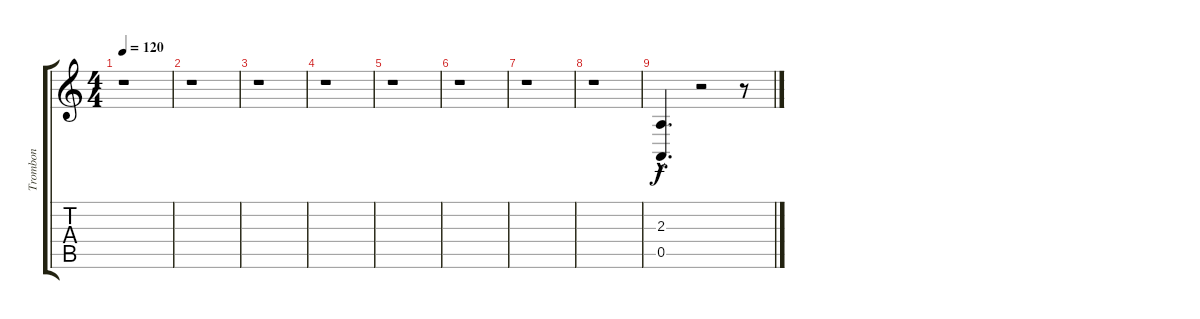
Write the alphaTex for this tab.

\track ("Trombon" "Trombon") {instrument trombone}
\staff {score tabs}
\tuning (E4 B3 G3 D3 A2 E2) {hide}
\ts (4 4)
\tempo 120
\clef g2
\ks c
r.1{dy f} |
r.1 |
r.1 |
r.1 |
r.1 |
r.1 |
r.1 |
r.1 |
(2.3{hac} 0.5{hac}).4{d} r.2 r.8
